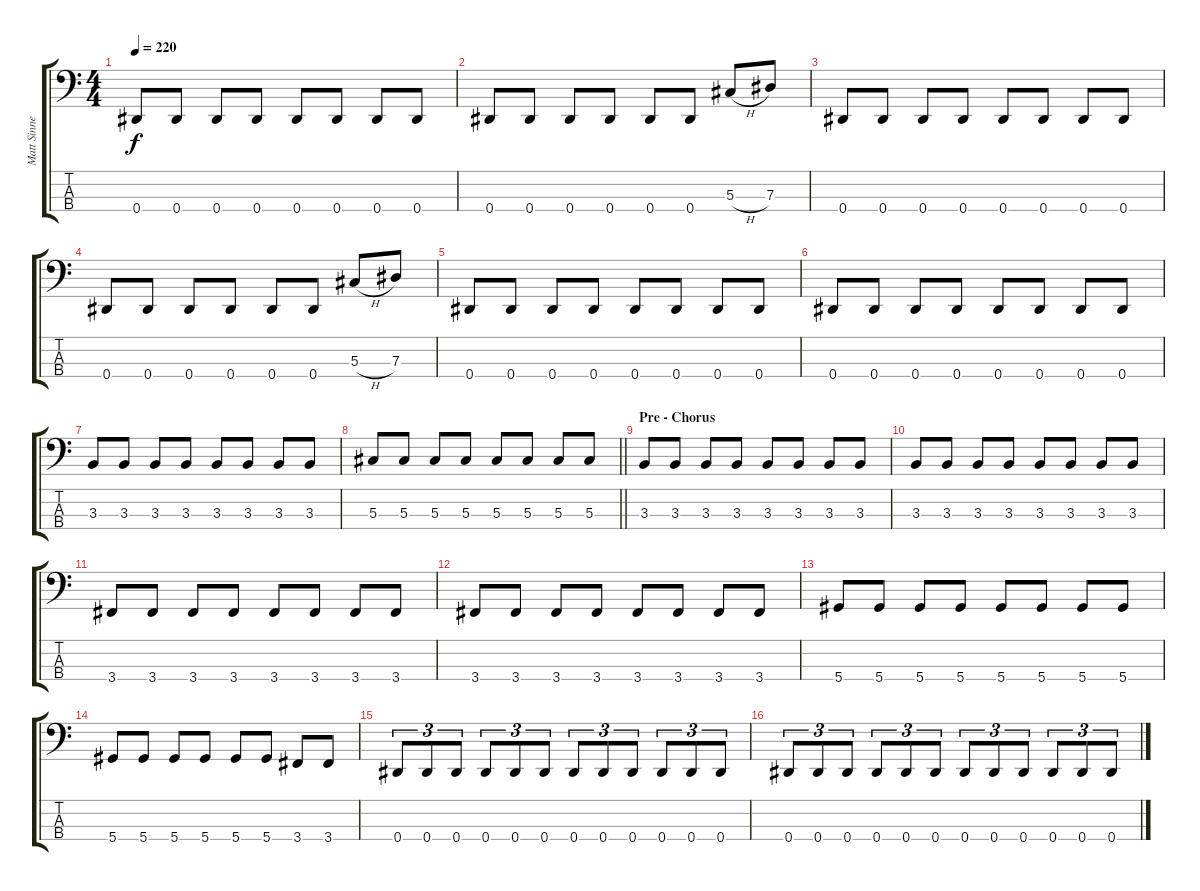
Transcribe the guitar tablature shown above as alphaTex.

\track ("Matt Sinner" "Matt Sinne") {instrument electricbasspick}
\staff {score tabs}
\tuning (Gb2 Db2 Ab1 Eb1) {hide}
\ts (4 4)
\tempo 220
\clef f4
\ks c
0.4.8{dy f} 0.4.8 0.4.8 0.4.8 0.4.8 0.4.8 0.4.8 0.4.8 |
0.4.8 0.4.8 0.4.8 0.4.8 0.4.8 0.4.8 5.3{h}.8 7.3.8 |
0.4.8 0.4.8 0.4.8 0.4.8 0.4.8 0.4.8 0.4.8 0.4.8 |
0.4.8 0.4.8 0.4.8 0.4.8 0.4.8 0.4.8 5.3{h}.8 7.3.8 |
0.4.8 0.4.8 0.4.8 0.4.8 0.4.8 0.4.8 0.4.8 0.4.8 |
0.4.8 0.4.8 0.4.8 0.4.8 0.4.8 0.4.8 0.4.8 0.4.8 |
3.3.8 3.3.8 3.3.8 3.3.8 3.3.8 3.3.8 3.3.8 3.3.8 |
\barLineRight lightlight
5.3.8 5.3.8 5.3.8 5.3.8 5.3.8 5.3.8 5.3.8 5.3.8 |
\section ("" "Pre - Chorus")
3.3.8 3.3.8 3.3.8 3.3.8 3.3.8 3.3.8 3.3.8 3.3.8 |
3.3.8 3.3.8 3.3.8 3.3.8 3.3.8 3.3.8 3.3.8 3.3.8 |
3.4.8 3.4.8 3.4.8 3.4.8 3.4.8 3.4.8 3.4.8 3.4.8 |
3.4.8 3.4.8 3.4.8 3.4.8 3.4.8 3.4.8 3.4.8 3.4.8 |
5.4.8 5.4.8 5.4.8 5.4.8 5.4.8 5.4.8 5.4.8 5.4.8 |
5.4.8 5.4.8 5.4.8 5.4.8 5.4.8 5.4.8 3.4.8 3.4.8 |
0.4.8{tu (3 2)} 0.4.8{tu (3 2)} 0.4.8{tu (3 2)} 0.4.8{tu (3 2)} 0.4.8{tu (3 2)} 0.4.8{tu (3 2)} 0.4.8{tu (3 2)} 0.4.8{tu (3 2)} 0.4.8{tu (3 2)} 0.4.8{tu (3 2)} 0.4.8{tu (3 2)} 0.4.8{tu (3 2)} |
0.4.8{tu (3 2)} 0.4.8{tu (3 2)} 0.4.8{tu (3 2)} 0.4.8{tu (3 2)} 0.4.8{tu (3 2)} 0.4.8{tu (3 2)} 0.4.8{tu (3 2)} 0.4.8{tu (3 2)} 0.4.8{tu (3 2)} 0.4.8{tu (3 2)} 0.4.8{tu (3 2)} 0.4.8{tu (3 2)}
